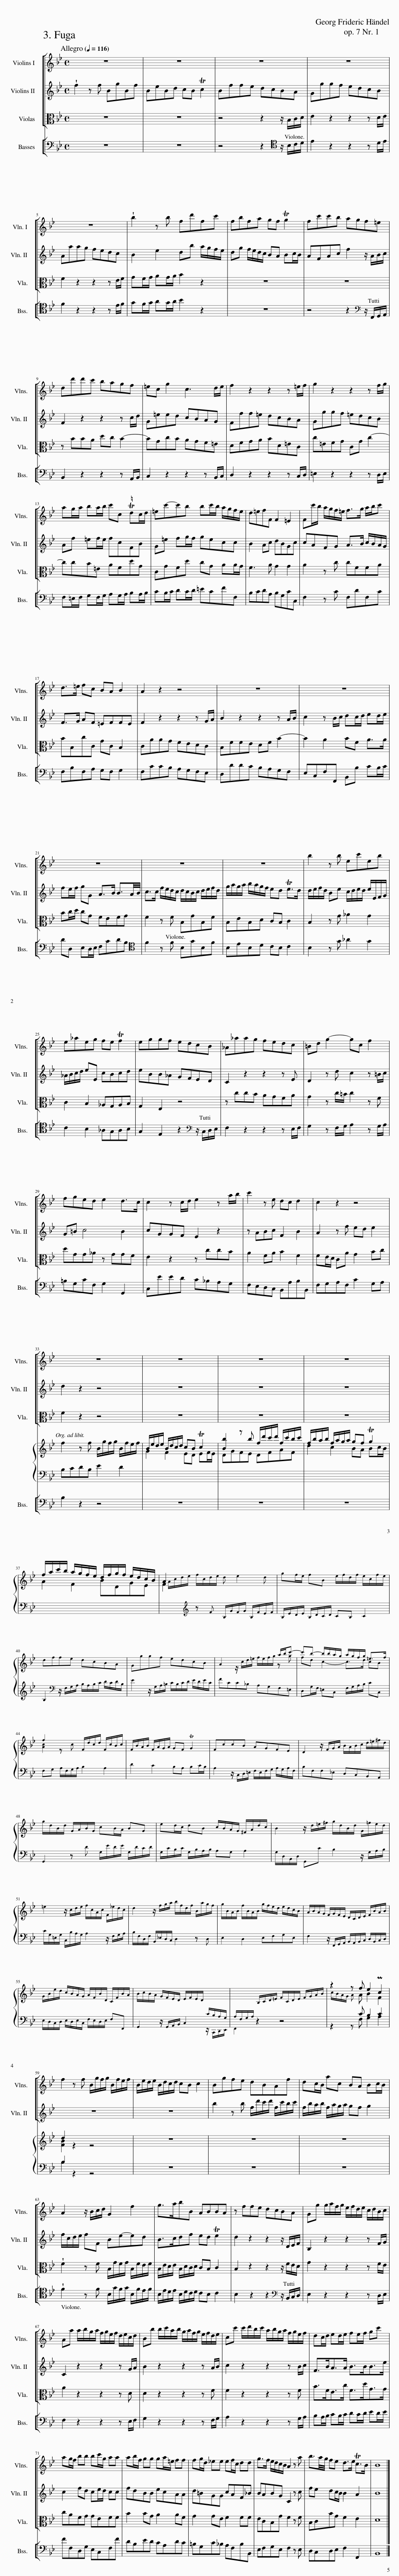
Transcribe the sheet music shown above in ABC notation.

X:1
%%score [ 1 2 3 ] { ( 4 6 ) | ( 5 7 ) } 8 9
L:1/8
Q:1/4=116
M:4/4
I:linebreak $
K:Bb
V:1 treble
V:2 treble
V:3 alto
V:4 treble
V:6 treble
V:5 bass
V:7 bass
V:8 bass
V:9 bass-8
V:1
 z8 | z8 | z8 | z8 |$ z8 | %5
 !wedge!b2 z b fd'fc' | fbfa gf Tg2 | fc'c'b agf=e |$ dd'd'c' bagf | =ec g2 c3 d/e/ | %10
 f2 z2 z2 z =e/f/ | g2 z2 z2 z f/g/ |$ ag/a/ ba/b/ c'c{/xx} dTc/d/ | =ec'-c'b bc'/b/ a/g/f/e/ | d=efF F2 =E2 | %15
 Fc'/b/ a/g/f/=e/ f>g a/b/c' |$ d>=e fc BA B2 | A2 z2 z4 | z8 | z8 |$ %20
 z8 | z8 | z8 | b2 z b ec'eb |$ e_aeg fe Tf2 | %25
 eggf edcB | _A_aag fedc | =Bd g2- gc f2 |$ fged e2 d>c | c2 z c/d/ e2 z a/b/ | %30
 c'2 z e dc d2 | c2 z2 z4 |$ z8 | z8 | z8 | %35
 z8 |$ z8 | z8 | z8 |$ z8 | %40
 z8 | z8 | z8 |$ z8 | z8 | %45
 z8 | z8 |$ z8 | z8 | z8 |$ %50
 z8 | z8 | z8 | z8 |$ z8 | %55
 z8 | z8 | z8 |$ f2 z f B/g/f/g/ B/f/e/f/ | B/e/d/e/ B/d/c/d/ cB c2 | %60
 Bgfe dBAf | dc/B/ ac BA Bc/B/ |$ A2 z/ B/c/d/ G2 f2 | g>abB ABBA | z ffe dcBA | %65
 Gg g/a/f/g/ e/f/d/e/ c/d/B/c/ |$ Aa a/b/g/a/ f/g/e/f/ d/e/c/d/ | Bb b/c'/a/b/ g/a/f/g/ e/f/d/e/ | cc' c'/d'/b/c'/ a/b/g/a/ f/g/e/f/ | dc/d/ ed/e/ fe/f/ gc' |$ %70
 ag/f/ bb bc'/g/ aa | ab/f/ gg ga/=e/ ff | fg/d/ _ee ef/c/ dd | g>f e/d/c/B/ A2 z a | b3/2a/4g/4[Q:1/4=100] fe[Q:1/4=85] d>e[Q:1/4=60] Tc>!fermata!B | %75
 B8 |] %76
V:2
 !wedge!f2 z f BgBf | BeBd cB Tc2 | Bffe dcBA | Gggf edcB |$ Aaag fedc | %5
 B2 e2 db a/g/f/e/ | dg f/e/d/c/ BA Bc/B/ | AFAc f2 z/ A/B/c/ |$ F2 z2 z2 z c/d/ | G=eed cBAG | %10
 Fff=e dcBA | Gggf =edcB |$ Af =ef/e/ fcFB | G=e fg/f/ gecc | B2 Ac dBGc | %15
 cAFG A>B c/B/A/G/ |$ F>G AF =EFFE | F2 z2 z2 z G/A/ | B2 z2 z2 z A/B/ | c2 z B/c/ dc/d/ ed/e/ |$ %20
 fe/f/ gG A>B B3/2A/4B/4 | c>c f/e/d/c/ d/c/B/c/ d/e/f/d/ | g/a/g/a/ b/a/g/f/ ed Te>d | d/e/f/d/ Be c/d/e/d/ e/E/F/G/ |$ _A/B/c/d/ eE cBcd | %25
 eBB_A GFED | C2 z2 z2 z E | D2 z d c2 z =B/c/ |$ G=B c4 B2 | cGGF E2 z2 | %30
 z ABc F2 B2 | A2 z f ed e2 |$ d2 z2 z4 | z8 | z8 | %35
 z8 |$ z8 | z8 | z8 |$ z8 | %40
 z8 | z8 | z8 |$ z8 | z8 | %45
 z8 | z8 |$ z8 | z8 | z8 |$ %50
 z8 | z8 | z8 | z8 |$ z8 | %55
 z8 | z8 | z8 |$ z8 | z8 | %60
 b2 z b f/d'/c'/d'/ f/c'/b/c'/ | f/b/a/b/ f/a/g/a/ gf g2 |$ f/c/d/e/ fF Be-ed | B>cdf ed Te2 | d2 z2 z2 z/ D/E/F/ | %65
 B,2 z2 z2 z F/G/ |$ C2 z2 z2 z G/A/ | B2 z2 z2 z A/B/ | c2 z2 z2 z B/c/ | F>BA>A B>BB>e |$ %70
 c2 fd ce/d/ cc | fdBB ecAA | d=BGG cAF_B | BABG C2 z c | fe dc/B/ B2 A2 | %75
 B8 |] %76
V:3
 z8 | z8 | z4 z2 z/ B,/C/D/ | E2 z2 z2 z D/E/ |$ F2 z2 z2 z E/F/ | %5
 GF/G/ AG/A/ B2 z2 | z8 | z8 |$ z BBA dc B2- | BGcB AGF=E | %10
 DFGA BD=EC | c=EFG CG c2- |$ ccB=E AFdG | CGFd cG AA/G/ | F3 A G2 G2 | %15
 A2 z c cFFA |$ BB,cC GC B,2 | CAAG FEDC | B,FFE DF B2- | B2 A2 BF A>A |$ %20
 Bc/d/ cG FEFG | F2 z F B,GB,F | B,EB,D CB, C2 | B,2 z G _A2 G2 |$ C2 B,2 _A,G,A,B, | %25
 G,2 E,2 z4 | z ccB AGFA | G2 z c/=B/ c2 z F |$ dGG_A z GGF | E2 z2 z ccB | %30
 A2 FA B2 F2 | FE/D/ CA G2 Bc |$ F2 z2 z4 | z8 | z8 | %35
 z8 |$ z8 | z8 | z8 |$ z8 | %40
 z8 | z8 | z8 |$ z8 | z8 | %45
 z8 | z8 |$ z8 | z8 | z8 |$ %50
 z8 | z8 | z8 | z8 |$ z8 | %55
 z8 | z8 | z8 |$ z8 | z8 | %60
 z8 | z8 |$ !wedge!F2 z F B,/G/F/G/ B,/F/E/F/ | B,/E/D/E/ B,/D/C/D/ CB, C2 | B,2 z2 z2 z/ F/E/D/ | %65
 G2 z2 z2 z F/E/ |$ A2 z2 z2 z D | D2 z2 z2 z F | F2 z2 z2 z F | B>FE>c F>dG>G |$ %70
 cAFG GEFF | B2 BG A2 AF | G2 GE F2 FF | ECB,G F2 z F | B,CBG F2 E2 | %75
 D8 |] %76
V:4
 z8 | z8 | z8 | z8 |$ z8 | %5
 z8 | z8 | z8 |$ z8 | z8 | %10
 z8 | z8 |$ z8 | z8 | z8 | %15
 z8 |$ z8 | z8 | z8 | z8 |$ %20
 z8 | z8 | z8 | z8 |$ z8 | %25
 z8 | z8 | z8 |$ z8 | z8 | %30
 z8 | z8 |$!mf! f2 z f B/g/f/g/ B/f/e/f/ | B/e/d/e/ B/d/c/d/ cB Tc2 | [Bb]2 z b f/d'/c'/d'/ f/c'/b/c'/ | %35
 f/b/a/b/ f/a/g/a/ gf Tg2 |$ f/a/c'/b/ a/g/f/e/ d/f/g/f/ e/d/c/B/ | A2 f/c/d/e/ d e2 d | gf/e/ fB e/f/d/f/ e/c/f/e/ |$ dffe dcBA | %40
 Gggf edcB | A2 z/ c/d/=e/ f/e/f/g/ a/b/c'- | c'b- b/b/a/g/ a/g/f/g/ =e>f |$ f2 z c F/d/c/d/ F/c/B/c/ | F/B/A/B/ F/A/G/A/ GF TG2 | %45
 FccB AGFE | D2 z/ F/G/A/ B/A/B/c/ d/=e/^f/d/ |$ g/d/B/d/ G/A/B/G/ cB/A/ BG | ed/c/ dB c/B/A/G/ ^F/A/d/c/ | B2 z/ d/=e/^f/ g/d/B/d/ G/=f/e/d/ |$ %50
 =e2 z/ c/d/e/ f/c/A/c/ F/_e/d/c/ | d2 z/ f/g/a/ b/f/d/f/ B/a/g/f/ | g/B/A/B/ f/B/A/B/ g/f/e/d/ e/d/c/B/ | A/B/A/G/ F/G/F/E/ D/C/D/E/ F/B/A/B/ |$ G/B/e/d/ c/B/A/G/ A/F/B/D/ C/F/B/A/ | %55
 B/c/B/A/ G/F/E/D/ E/F/E/D/[I:staff +1] C/B,/A,/G,/ | A,/F,/G,/A,/[I:staff -1] B,/C/D/=E/ F/C/D/E/ F/G/A/B/ | z2 z f e2 Pc2 |$ d2 z2 z4 | z8 | %60
 z8 | z8 |$ z8 | z8 | z8 | %65
 z8 |$ z8 | z8 | z8 | z8 |$ %70
 z8 | z8 | z8 | z8 | z8 | %75
 z8 |] %76
V:5
 z8 | z8 | z8 | z8 |$ z8 | %5
 z8 | z8 | z8 |$ z8 | z8 | %10
 z8 | z8 |$ z8 | z8 | z8 | %15
 z8 |$ z8 | z8 | z8 | z8 |$ %20
 z8 | z8 | z8 | z8 |$ z8 | %25
 z8 | z8 | z8 |$ z8 | z8 | %30
 z8 | z8 |$ B,CDB, E2 D2 |[I:staff -1] G2 F2[I:staff +1] x4 | x8 | %35
[I:staff -1] d2 c2[I:staff +1] x4 |$[I:staff -1] A2 F2[I:staff +1] x4 |[I:staff -1] F2[I:staff +1][K:treble] z F B,/G/F/G/ B,/F/E/F/ | B,/E/D/E/ B,/D/C/D/ CB, C2 |$ B,2[K:bass] z/ F,/G,/A,/ B,/A,/B,/C/ D/C/D/B,/ | %40
 E2 z/ G,/A,/=B,/ C/B,/C/D/ E/D/E/C/ | FCC_B, A,G,F,=E, | D,G,/F,/ =E,C, F,/G,/A,/B,/ CC, |$ F,G, A,/F,/G,/A,/ B,2 A,2 | D2 C2 B,A, B,C/B,/ | %45
 A,2 z/ C,/D,/=E,/ F,/E,/F,/G,/ A,/G,/A,/F,/ | B,F,F,_E, D,C,B,,A,, |$ G,,2 z D G,/E/D/E/ G,/D/C/D/ | G,/C/B,/C/ G,/B,/A,/B,/ A,G, A,2 | G,/D,/B,,/D,/ G,,C B,2 z/ G,/A,/B,/ |$ %50
 C/G,/=E,/G,/ C,/B,/A,/G,/ A,2 z/ F,/G,/A,/ | B,/F,/D,/F,/ B,,/_E,/D,/C,/ D,2 z D, | E,2 D,2 E,F,G,E, | F,2 z/ F,,/G,,/A,,/ B,,/A,,/B,,/C,/ D,/B,,/C,/D,/ |$ E,/D,/C,/D,/ E,/D,/E,/C,/ F,/E,/D,/E,/ F,F,, | %55
 G,,2 z/ G,,/A,,/B,,/ C,2 z/ C,,/D,,/E,,/ | F,,2 z2 z4 | z2 z C B,2 C2 |$ B,2 z2 z4 | z8 | %60
 z8 | z8 |$ z8 | z8 | z8 | %65
 z8 |$ z8 | z8 | z8 | z8 |$ %70
 z8 | z8 | z8 | z8 | z8 | %75
 z8 |] %76
V:6
 x8 | x8 | x8 | x8 |$ x8 | %5
 x8 | x8 | x8 |$ x8 | x8 | %10
 x8 | x8 |$ x8 | x8 | x8 | %15
 x8 |$ x8 | x8 | x8 | x8 |$ %20
 x8 | x8 | x8 | x8 |$ x8 | %25
 x8 | x8 | x8 |$ x8 | x8 | %30
 x8 | x8 |$ x8 | x4 ED EF/E/ | DGFE DFAF | %35
 x4 BA Bc/B/ |$ x4 BDGE | A/c/d/e/ x6 | x8 |$ x8 | %40
 x8 | x6 z g | fd c2- c>d cB |$ [Ac]2 x6 | x8 | %45
 x8 | x8 |$ x8 | x8 | x8 |$ %50
 x8 | x8 | x8 | x8 |$ x8 | %55
 x8 | x8 | c/B/A/G/ A A B2 F2 |$ [FB]2 x6 | x8 | %60
 x8 | x8 |$ x8 | x8 | x8 | %65
 x8 |$ x8 | x8 | x8 | x8 |$ %70
 x8 | x8 | x8 | x8 | x8 | %75
 x8 |] %76
V:7
 x8 | x8 | x8 | x8 |$ x8 | %5
 x8 | x8 | x8 |$ x8 | x8 | %10
 x8 | x8 |$ x8 | x8 | x8 | %15
 x8 |$ x8 | x8 | x8 | x8 |$ %20
 x8 | x8 | x8 | x8 |$ x8 | %25
 x8 | x8 | x8 |$ x8 | x8 | %30
 x8 | x8 |$ x8 | x8 | x8 | %35
 x8 |$ x8 | x2[K:treble] x6 | x8 |$ x2[K:bass] x6 | %40
 x8 | x8 | x8 |$ x8 | x8 | %45
 x8 | x8 |$ x8 | x8 | x8 |$ %50
 x8 | x8 | x8 | x8 |$ x8 | %55
 x8 | x8 | x3 F, G,2 A,2 |$ B,2 x6 | x8 | %60
 x8 | x8 |$ x8 | x8 | x8 | %65
 x8 |$ x8 | x8 | x8 | x8 |$ %70
 x8 | x8 | x8 | x8 | x8 | %75
 x8 |] %76
V:8
 z8 | z8 | z4 z2[K:tenor] z/ B,/C/D/ | E2 z2 z2 z D/E/ |$ F2 z2 z2 z E/F/ | %5
 GF/G/ AG/A/ B2 z2 | z8 | z4 z2[K:bass] z/ F,,/G,,/A,,/ |$ B,,2 z2 z2 z A,,/B,,/ | C,2 z2 z2 z B,,/C,/ | %10
 D,2 z2 z2 z C,/D,/ | =E,2 z2 z2 z D,/E,/ |$ F,=E,/F,/ G,F,/G,/ A,G,/A,/ B,A,/B,/ | CB,/C/ DC/D/ =ECFF, | B,CDA, B,G,CC, | %15
 F,2 z C F,DF,C |$ F,B,F,A, G,F, G,2 | F,CCB, A,G,F,E, | D,DDC B,A,G,F, | E,C,F,F,, B,,B, CB,/C/ |$ %20
 DD, E,D,/E,/ F,CDB, |[K:tenor] F2 z F B,GB,F | B,EB,D CB, C2 | B,2 z G _A2 G2 |$ C2 B,2 _A,G,A,B, | %25
 G,2 E,2 z2[K:bass] z/ C,/D,/E,/ | F,2 z2 z2 z E,/F,/ | G,2 z F,/G,/ A,2 z G,/A,/ |$ =B,G,CF, G,2 G,,2 | C,EED C_B,A,G, | %30
 F,E,D,C, B,,A,B,B,, | F,G,A,F, C2 G,A, |$ B,2 z2 z4 | z8 | z8 | %35
 z8 |$ z8 | z8 | z8 |$ z8 | %40
 z8 | z8 | z8 |$ z8 | z8 | %45
 z8 | z8 |$ z8 | z8 | z8 |$ %50
 z8 | z8 | z8 | z8 |$ z8 | %55
 z8 | z8 | z8 |$ z8 | z8 | %60
 z8 | z8 |$[K:tenor] !wedge!F2 z F B,/G/F/G/ B,/F/E/F/ | B,/E/D/E/ B,/D/C/D/ CB, C2 | B,2 z2 z2[K:bass] z/ B,,/C,/D,/ | %65
 E,2 z2 z2 z D,/E,/ |$ F,2 z2 z2 z E,/F,/ | G,2 z2 z2 z F,/G,/ | A,2 z2 z2 z G,/A,/ | B,A,/B,/ CB,/C/ DC/D/ ED/E/ |$ %70
 FF,D,G, E,C,F,F | DB,ED CA,DC | =B,G,C_B, A,F,B,B,, | E,F,G,E, F,2 z E, | D,C,D,E, F,2 F,,2 | %75
 B,,8 |] %76
V:9
 z8 | z8 | z8 | z8 |$ z8 | %5
 z8 | z8 | z4 z2 z/ F,,/ G,,/ A,,/ |$ B,,2 z2 z2 z A,,/ B,,/ | C,2 z2 z2 z B,,/ C,/ | %10
 D,2 z2 z2 z C,/ D,/ | =E,2 z2 z2 z D,/ E,/ |$ F, =E,/ F,/ G, F,/ G,/ A, G,/ A,/ B, A,/ B,/ | C B,/ C/ D C/ D/ =E C F F, | B, C D A, B, G, C C, | %15
 F,2 z C F, D F, C |$ F, B, F, A, G, F, G,2 | F, C C B, A, G, F, E, | D, D D C B, A, G, F, | E, C, F, F,, B,, B, C B,/ C/ |$ %20
 D D, E, D,/ E,/ F, C D B, | F,2 z2 z4 | z8 | z8 |$ z8 | %25
 z4 z2 z/ C,/ D,/ E,/ | F,2 z2 z2 z E,/ F,/ | G,2 z F,/ G,/ A,2 z G,/ A,/ |$ =B, G, C F, G,2 G,,2 | C, E E D C B, A, G, | %30
 F, E, D, C, B,, A, B, B,, | F, G, A, F, B,2 G, A, |$ B,2 z2 z4 | z8 | z8 | %35
 z8 |$ z8 | z8 | z8 |$ z8 | %40
 z8 | z8 | z8 |$ z8 | z8 | %45
 z8 | z8 |$ z8 | z8 | z8 |$ %50
 z8 | z8 | z8 | z8 |$ z8 | %55
 z8 | z8 | z8 |$ z8 | z8 | %60
 z8 | z8 |$ z8 | z8 | z2 z2 z2 z/ B,,/ C,/ D,/ | %65
 E,2 z2 z2 z D,/ E,/ |$ F,2 z2 z2 z E,/ F,/ | G,2 z2 z2 z F,/ G,/ | A,2 z2 z2 z G,/ A,/ | B, A,/ B,/ C B,/ C/ D C/ D/ E D/ E/ |$ %70
 F F, D, G, E, C, F, F | D B, E D C A, D C | =B, G, C _B, A, F, B, B,, | E, F, G, E, F,2 z E, | D, C, D, E, F,2 F,,2 | %75
 B,,8 |] %76
